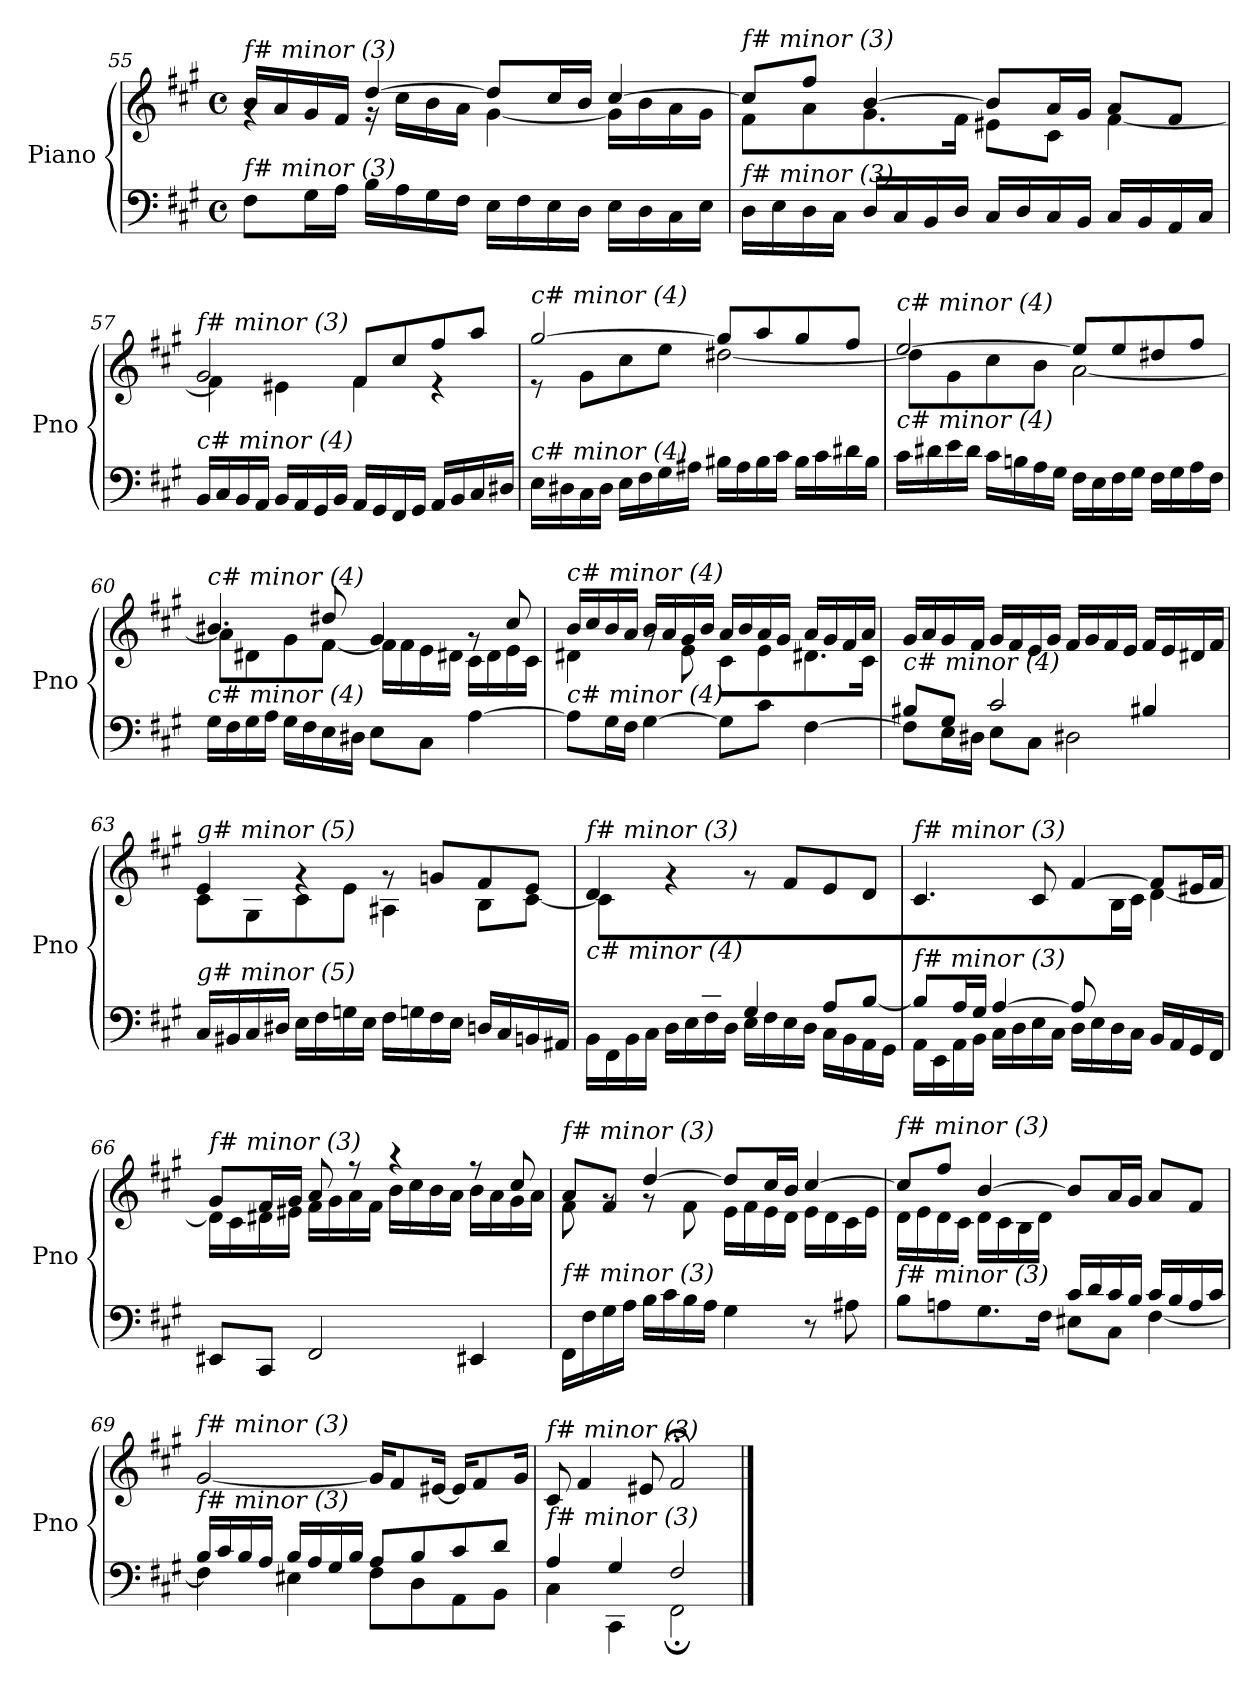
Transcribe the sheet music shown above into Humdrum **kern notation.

**kern	**kern
*part1	*part1
*staff2	*staff1
*I"Piano	*
*I'Pno	*
!!LO:LB:g=z
*clefF4	*clefG2
*k[f#c#g#]	*k[f#c#g#]
*M4/4	*M4/4
*met(c)	*met(c)
=55	=55
*	*^
!	!LO:TX:i:t=f# minor (3)	!
!LO:TX:i:t=f# minor (3)	!	!
8F#\L	16b/LL	4rg
.	16a/	.
16G#\L	16g#/	.
16A\JJ	16f#/JJ	.
16B\LL	[4dd/	16r
16A\	.	16cc#\LL
16G#\	.	16b\
16F#\JJ	.	16a\JJ
16E\LL	8dd/L]	[4g#\
16F#\	.	.
16E\	16cc#/L	.
16D\JJ	16b/JJ	.
16E\LL	[4cc#/	16g#\LL]
16D\	.	16b\
16C#\	.	16a\
16E\JJ	.	16g#\JJ
=56	=56	=56
!	!LO:TX:i:t=f# minor (3)	!
!LO:TX:i:t=f# minor (3)	!	!
16D\LL	8cc#/L]	8f#\L
16E\	.	.
16D\	8ff#/J	8a\
16C#\JJ	.	.
16D/LL	[4b/	8.g#\
16C#/	.	.
16BB/	.	.
16D/JJ	.	16f#\Jk
16C#/LL	8b/L]	8e#X\L
16D/	.	.
16C#/	16a/L	8c#\J
16BB/JJ	16g#/JJ	.
16C#/LL	8a/L	[4f#\
16BB/	.	.
16AA/	8f#/J	.
16C#/JJ	.	.
=57	=57	=57
!	!LO:TX:i:t=f# minor (3)	!
!LO:TX:i:t=c# minor (4)	!	!
16BB/LL	2g#/	4f#\]
16C#/	.	.
16BB/	.	.
16AA/JJ	.	.
16BB/LL	.	4e#X\
16AA/	.	.
16GG#/	.	.
16BB/JJ	.	.
16AA/LL	8f#/L	4f#\
16GG#/	.	.
16FF#/	8cc#/	.
16GG#/JJ	.	.
16AA/LL	8ff#/	4r
16BB/	.	.
16C#/	8aa/J	.
16D#X/JJ	.	.
!!LO:LB:g=z	!!
=58	=58	=58
!	!LO:TX:i:t=c# minor (4)	!
!LO:TX:i:t=c# minor (4)	!	!
16E\LL	[2gg#/	8r
16D#X\	.	.
16C#\	.	8g#\L
16D#\JJ	.	.
16E\LL	.	8cc#\
16F#\	.	.
16G#\	.	8ee\J
16A#X\JJ	.	.
16B#X\LL	8gg#/L]	[2dd#X\
16A#\	.	.
16B#\	8aa/	.
16c#\JJ	.	.
16B#\LL	8gg#/	.
16c#\	.	.
16d#X\	8ff#/J	.
16B#\JJ	.	.
=59	=59	=59
!	!LO:TX:i:t=c# minor (4)	!
!LO:TX:i:t=c# minor (4)	!	!
16c#\LL	[2ee/	8dd#\L]
16d#X\	.	.
16e\	.	8g#\
16d#\JJ	.	.
16c#\LL	.	8cc#\
16Bn\	.	.
16A\	.	8b\J
16G#\JJ	.	.
16F#\LL	8ee/L]	[2a\
16E\	.	.
16F#\	8ee/	.
16G#\JJ	.	.
16F#\LL	8dd#X/	.
16G#\	.	.
16A\	8ff#/J	.
16F#\JJ	.	.
=60	=60	=60
!	!LO:TX:i:t=c# minor (4)	!
!LO:TX:i:t=c# minor (4)	!	!
16G#\LL	4.b#X/	8a\L]
16F#\	.	.
16G#\	.	8d#X\
16A\JJ	.	.
16G#\LL	.	8g#\
16F#\	.	.
16E\	8dd#X/	[8f#\J
16D#X\JJ	.	.
8E\L	4g#/	16f#\LL]
.	.	16f#\
8C#\J	.	16e\
.	.	16d#X\JJ
[4A\	8rg	16c#\LL
.	.	16d#\
.	8cc#/	16e\
.	.	16c#\JJ
!!LO:PB:g=z	!!
=61	=61	=61
!	!LO:TX:i:t=c# minor (4)	!
!LO:TX:i:t=c# minor (4)	!	!
8A\L]	16b/LL	4d#X\
.	16cc#/	.
16G#\L	16b/	.
16F#\JJ	16a/JJ	.
[4G#\	16b/LL	8rg
.	16a/	.
.	16g#/	8e\
.	16b/JJ	.
8G#\L]	16a/LL	8c#\L
.	16b/	.
8c#\J	16a/	8e\
.	16g#/JJ	.
[4F#\	16a/LL	8.d#X\
.	16g#/	.
.	16f#/	.
.	16a/JJ	16c#\Jk
=62	=62	=62
*^	*	*
!	!	!LO:TX:i:t=c# minor (4)	!
!LO:TX:i:t=c# minor (4)	!	!	!
*	*	*v	*v
8B#X/L	8F#\L]	16g#/LL
.	.	16a/
8G#/J	16E\L	16g#/
.	16D#X\JJ	16f#/JJ
2c#/	8E\L	16g#/LL
.	.	16f#/
.	8C#\J	16e/
.	.	16g#/JJ
.	2D#X\	16f#/LL
.	.	16g#/
.	.	16f#/
.	.	16e/JJ
4B#X/	.	16f#/LL
.	.	16e/
.	.	16d#X/
.	.	16f#/JJ
*v	*v	*
=63	=63
*	*^
!	!LO:TX:i:t=g# minor (5)	!
!LO:TX:i:t=g# minor (5)	!	!
16C#/LL	4e/	8c#\L
16BB#Xi/	.	.
16C#/	.	8G#\
16D#X/JJ	.	.
16E\LL	4rg	8c#\
16F#\	.	.
16Gn\	.	8e\J
16E\JJ	.	.
16F#\LL	8rg	4A#X\
16Gn\	.	.
16F#\	8gn/L	.
16E\JJ	.	.
16Dn/LL	8f#/	8B\L
16C#/	.	.
16BBn/	8e/J	[8c#\J
16AA#X/JJ	.	.
!!LO:LB:g=z
=64	=64	=64
*^	*	*^
*	*^	*	*	*
!	!	!	!LO:TX:i:t=f# minor (3)	!	!
!LO:TX:i:t=c# minor (4)	!	!	!	!	!
8ryy	16BB\LL	2ryy	4d/	8c#\L]	2ryy
.	16FF#\	.	.	.	.
8F#/	16BB\	.	.	4.ryy	.
.	16C#\JJ	.	.	.	.
8B/	16D\LL	.	4rg	.	.
.	16E\	.	.	.	.
8d/J	16F#\	.	.	.	.
.	16D\JJ	.	.	.	.
2ryy	4G#/	16E\LL	8rg	2ryy	2ryy
.	.	16F#\	.	.	.
.	.	16E\	8f#/L	.	.
.	.	16D\JJ	.	.	.
.	8A/L	16C#\LL	8e/	.	.
.	.	16BB\	.	.	.
.	[8B/J	16AA\	8d/J	.	.
.	.	16GG#\JJ	.	.	.
=65	=65	=65	=65	=65	=65
!	!	!	!LO:TX:i:t=f# minor (3)	!	!
!LO:TX:i:t=f# minor (3)	!	!	!	!	!
4ryy	8B/L]	16AA\LL	4.c#/	4ryy	4ryy
.	.	16EE\	.	.	.
.	16A/L	16AA\	.	.	.
.	16G#/JJ	16BB\JJ	.	.	.
[4A/	16C#\LL	2.ryy	.	4.ryy	2.ryy
.	16D\	.	.	.	.
.	16E\	.	8c#/	.	.
.	16C#\JJ	.	.	.	.
8A/L]	16D\LL	.	[4f#/	.	.
.	16E\	.	.	.	.
4.ryy	16D\	.	.	16B\L	.
.	16C#\JJ	.	.	16c#\JJ	.
.	16BB/LL	.	8f#/L]	[4d\	.
.	16AA/	.	.	.	.
.	16GG#/	.	16e#X/L	.	.
.	16FF#/JJ	.	16f#/JJ	.	.
*	*v	*v	*	*	*
*	*	*	*v	*v
=66	=66	=66	=66
!	!	!LO:TX:i:t=f# minor (3)	!
!LO:TX:i:t=f# minor (3)	!	!	!
*v	*v	*	*
8EE#X/L	8g#/L	16d\LL]
.	.	16c#\
8CC#/J	16f#/L	16d#X\
.	16g#/JJ	16e#X\JJ
2FF#/	8a/	16f#\LL
.	.	16g#\
.	8r	16a\
.	.	16f#\JJ
.	4r	16b\LL
.	.	16cc#\
.	.	16b\
.	.	16a\JJ
4EE#X/	8r	16b\LL
.	.	16a\
.	8cc#/	16g#\
.	.	16a\JJ
!!LO:LB:g=z	!!
=67	=67	=67
!	!LO:TX:i:t=f# minor (3)	!
!LO:TX:i:t=f# minor (3)	!	!
16FF#\LL	8a/L	8f#\
16F#\	.	.
16G#\	8f#/J	8rg
16A\JJ	.	.
16B\LL	[4dd/	8rg
16c#\	.	.
16B\	.	8f#\
16A\JJ	.	.
4G#\	8dd/L]	16e\LL
.	.	16f#\
.	16cc#/L	16e\
.	16b/JJ	16d\JJ
8r	[4cc#/	16e\LL
.	.	16d\
8A#X\	.	16c#\
.	.	16e\JJ
=68	=68	=68
*^	*	*
!	!	!LO:TX:i:t=f# minor (3)	!
!LO:TX:i:t=f# minor (3)	!	!	!
2ryy	8B\L	8cc#/L]	16d\LL
.	.	.	16e\
.	8An\	8ff#/J	16d\
.	.	.	16c#\JJ
.	8.G#\	[4b/	16d\LL
.	.	.	16c#\
.	.	.	16B\
.	16F#\Jk	.	16d\JJ
16c#/LL	8E#X\L	8b/L]	2ryy
16d/	.	.	.
16c#/	8C#\J	16a/L	.
16B/JJ	.	16g#/JJ	.
16c#/LL	[4F#\	8a/L	.
16B/	.	.	.
16A/	.	8f#/J	.
16c#/JJ	.	.	.
*	*	*v	*v
=69	=69	=69
!	!	!LO:TX:i:t=f# minor (3)
!LO:TX:i:t=f# minor (3)	!	!
16B/LL	4F#\]	[2g#/
16c#/	.	.
16B/	.	.
16A/JJ	.	.
16B/LL	4E#X\	.
16A/	.	.
16G#/	.	.
16B/JJ	.	.
8A/L	8F#\L	16g#/KL]
.	.	8f#/
8B/	8D\	.
.	.	[16e#X/Jk
8c#/	8AA\	16e#/KL]
.	.	8f#/
8d/J	8BB\J	.
.	.	16g#/Jk
=70	=70	=70
!	!	!LO:TX:i:t=f# minor (3)
!LO:TX:i:t=f# minor (3)	!	!
4A/	4C#\	8c#/
.	.	4f#/
4G#/	4CC#\	.
.	.	8e#X/
2F#/	2FF#;\	2f#;</
*v	*v	*
==	==
*-	*-
